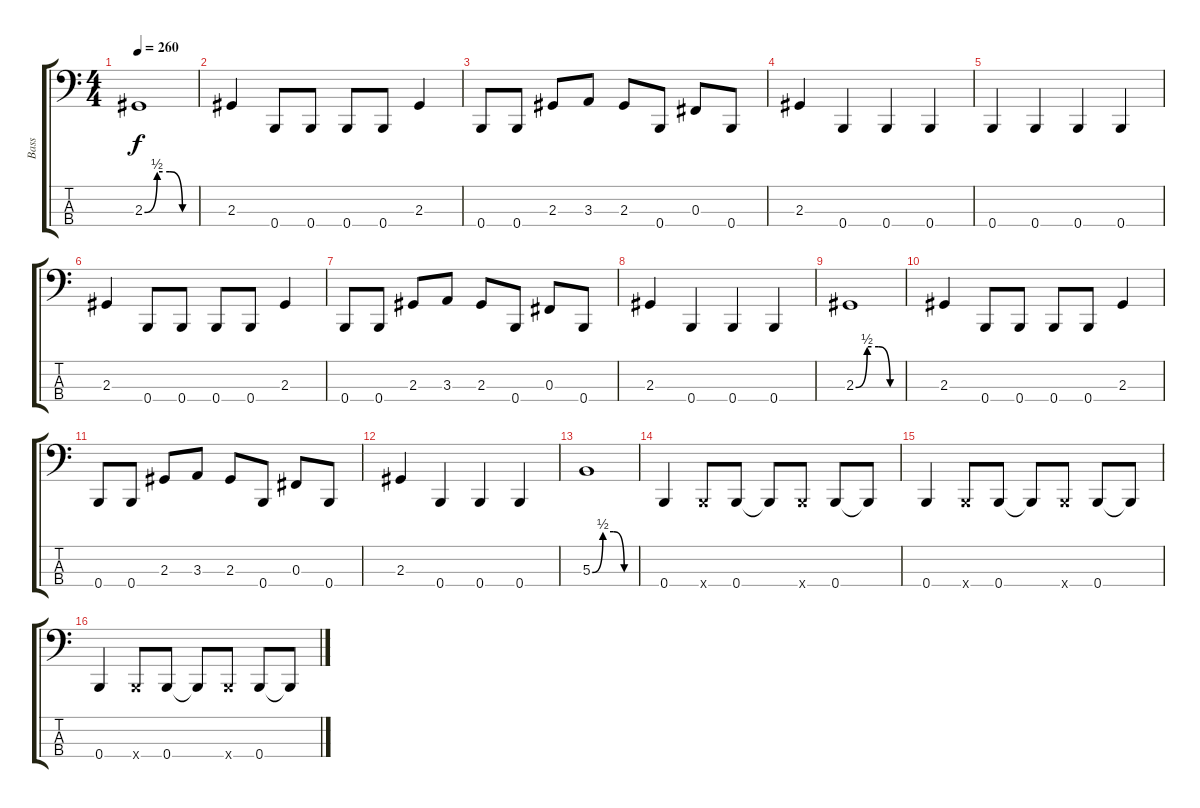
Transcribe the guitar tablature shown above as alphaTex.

\track ("Bass" "Bass") {instrument electricbasspick}
\staff {score tabs}
\tuning (E2 B1 Gb1 B0) {hide}
\ts (4 4)
\tempo 260
\clef f4
\ks c
2.3{be (custom 0 0 15 2 30 2 45 0 60 0)}.1{dy f} |
2.3.4 0.4.8 0.4.8 0.4.8 0.4.8 2.3.4 |
0.4.8 0.4.8 2.3.8 3.3.8 2.3.8 0.4.8 0.3.8 0.4.8 |
2.3.4 0.4.4 0.4.4 0.4.4 |
0.4.4 0.4.4 0.4.4 0.4.4 |
2.3.4 0.4.8 0.4.8 0.4.8 0.4.8 2.3.4 |
0.4.8 0.4.8 2.3.8 3.3.8 2.3.8 0.4.8 0.3.8 0.4.8 |
2.3.4 0.4.4 0.4.4 0.4.4 |
2.3{be (custom 0 0 15 2 30 2 45 0 60 0)}.1 |
2.3.4 0.4.8 0.4.8 0.4.8 0.4.8 2.3.4 |
0.4.8 0.4.8 2.3.8 3.3.8 2.3.8 0.4.8 0.3.8 0.4.8 |
2.3.4 0.4.4 0.4.4 0.4.4 |
5.3{be (custom 0 0 15 2 30 2 45 0 60 0)}.1 |
0.4.4 0.4{x}.8 0.4.8 0.4{t}.8 0.4{x}.8 0.4.8 0.4{t}.8 |
0.4.4 0.4{x}.8 0.4.8 0.4{t}.8 0.4{x}.8 0.4.8 0.4{t}.8 |
0.4.4 0.4{x}.8 0.4.8 0.4{t}.8 0.4{x}.8 0.4.8 0.4{t}.8
